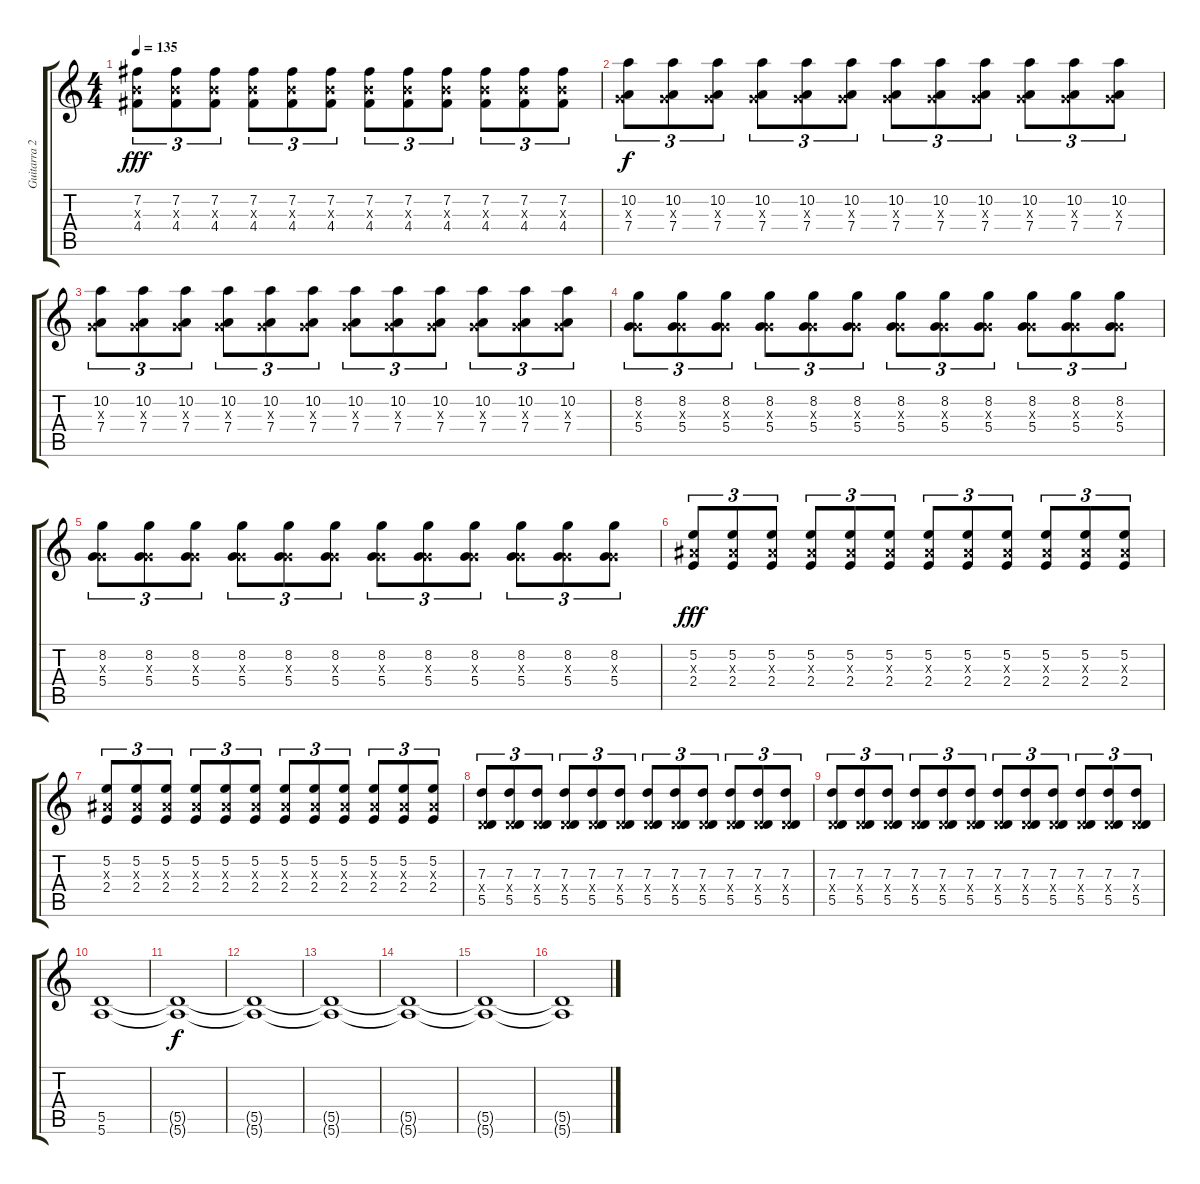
\track ("Guitarra 2" "Guitarra 2") {instrument distortionguitar}
\staff {score tabs}
\tuning (E4 B3 G3 D3 A2 E2) {hide}
\ts (4 4)
\tempo 135
\clef g2
\ks c
(7.2 4.3{x} 4.4).8{tu (3 2) dy fff} (7.2 4.3{x} 4.4).8{tu (3 2)} (7.2 4.3{x} 4.4).8{tu (3 2)} (7.2 4.3{x} 4.4).8{tu (3 2)} (7.2 4.3{x} 4.4).8{tu (3 2)} (7.2 4.3{x} 4.4).8{tu (3 2)} (7.2 4.3{x} 4.4).8{tu (3 2)} (7.2 4.3{x} 4.4).8{tu (3 2)} (7.2 4.3{x} 4.4).8{tu (3 2)} (7.2 4.3{x} 4.4).8{tu (3 2)} (7.2 4.3{x} 4.4).8{tu (3 2)} (7.2 4.3{x} 4.4).8{tu (3 2)} |
(10.2 0.3{x} 7.4).8{tu (3 2) dy f} (10.2 0.3{x} 7.4).8{tu (3 2)} (10.2 0.3{x} 7.4).8{tu (3 2)} (10.2 0.3{x} 7.4).8{tu (3 2)} (10.2 0.3{x} 7.4).8{tu (3 2)} (10.2 0.3{x} 7.4).8{tu (3 2)} (10.2 0.3{x} 7.4).8{tu (3 2)} (10.2 0.3{x} 7.4).8{tu (3 2)} (10.2 0.3{x} 7.4).8{tu (3 2)} (10.2 0.3{x} 7.4).8{tu (3 2)} (10.2 0.3{x} 7.4).8{tu (3 2)} (10.2 0.3{x} 7.4).8{tu (3 2)} |
(10.2 0.3{x} 7.4).8{tu (3 2)} (10.2 0.3{x} 7.4).8{tu (3 2)} (10.2 0.3{x} 7.4).8{tu (3 2)} (10.2 0.3{x} 7.4).8{tu (3 2)} (10.2 0.3{x} 7.4).8{tu (3 2)} (10.2 0.3{x} 7.4).8{tu (3 2)} (10.2 0.3{x} 7.4).8{tu (3 2)} (10.2 0.3{x} 7.4).8{tu (3 2)} (10.2 0.3{x} 7.4).8{tu (3 2)} (10.2 0.3{x} 7.4).8{tu (3 2)} (10.2 0.3{x} 7.4).8{tu (3 2)} (10.2 0.3{x} 7.4).8{tu (3 2)} |
(8.2 0.3{x} 5.4).8{tu (3 2)} (8.2 0.3{x} 5.4).8{tu (3 2)} (8.2 0.3{x} 5.4).8{tu (3 2)} (8.2 0.3{x} 5.4).8{tu (3 2)} (8.2 0.3{x} 5.4).8{tu (3 2)} (8.2 0.3{x} 5.4).8{tu (3 2)} (8.2 0.3{x} 5.4).8{tu (3 2)} (8.2 0.3{x} 5.4).8{tu (3 2)} (8.2 0.3{x} 5.4).8{tu (3 2)} (8.2 0.3{x} 5.4).8{tu (3 2)} (8.2 0.3{x} 5.4).8{tu (3 2)} (8.2 0.3{x} 5.4).8{tu (3 2)} |
(8.2 0.3{x} 5.4).8{tu (3 2)} (8.2 0.3{x} 5.4).8{tu (3 2)} (8.2 0.3{x} 5.4).8{tu (3 2)} (8.2 0.3{x} 5.4).8{tu (3 2)} (8.2 0.3{x} 5.4).8{tu (3 2)} (8.2 0.3{x} 5.4).8{tu (3 2)} (8.2 0.3{x} 5.4).8{tu (3 2)} (8.2 0.3{x} 5.4).8{tu (3 2)} (8.2 0.3{x} 5.4).8{tu (3 2)} (8.2 0.3{x} 5.4).8{tu (3 2)} (8.2 0.3{x} 5.4).8{tu (3 2)} (8.2 0.3{x} 5.4).8{tu (3 2)} |
(5.2 3.3{x} 2.4).8{tu (3 2) dy fff} (5.2 3.3{x} 2.4).8{tu (3 2)} (5.2 3.3{x} 2.4).8{tu (3 2)} (5.2 3.3{x} 2.4).8{tu (3 2)} (5.2 3.3{x} 2.4).8{tu (3 2)} (5.2 3.3{x} 2.4).8{tu (3 2)} (5.2 3.3{x} 2.4).8{tu (3 2)} (5.2 3.3{x} 2.4).8{tu (3 2)} (5.2 3.3{x} 2.4).8{tu (3 2)} (5.2 3.3{x} 2.4).8{tu (3 2)} (5.2 3.3{x} 2.4).8{tu (3 2)} (5.2 3.3{x} 2.4).8{tu (3 2)} |
(5.2 3.3{x} 2.4).8{tu (3 2)} (5.2 3.3{x} 2.4).8{tu (3 2)} (5.2 3.3{x} 2.4).8{tu (3 2)} (5.2 3.3{x} 2.4).8{tu (3 2)} (5.2 3.3{x} 2.4).8{tu (3 2)} (5.2 3.3{x} 2.4).8{tu (3 2)} (5.2 3.3{x} 2.4).8{tu (3 2)} (5.2 3.3{x} 2.4).8{tu (3 2)} (5.2 3.3{x} 2.4).8{tu (3 2)} (5.2 3.3{x} 2.4).8{tu (3 2)} (5.2 3.3{x} 2.4).8{tu (3 2)} (5.2 3.3{x} 2.4).8{tu (3 2)} |
(7.3 0.4{x} 5.5).8{tu (3 2)} (7.3 0.4{x} 5.5).8{tu (3 2)} (7.3 0.4{x} 5.5).8{tu (3 2)} (7.3 0.4{x} 5.5).8{tu (3 2)} (7.3 0.4{x} 5.5).8{tu (3 2)} (7.3 0.4{x} 5.5).8{tu (3 2)} (7.3 0.4{x} 5.5).8{tu (3 2)} (7.3 0.4{x} 5.5).8{tu (3 2)} (7.3 0.4{x} 5.5).8{tu (3 2)} (7.3 0.4{x} 5.5).8{tu (3 2)} (7.3 0.4{x} 5.5).8{tu (3 2)} (7.3 0.4{x} 5.5).8{tu (3 2)} |
(7.3 0.4{x} 5.5).8{tu (3 2)} (7.3 0.4{x} 5.5).8{tu (3 2)} (7.3 0.4{x} 5.5).8{tu (3 2)} (7.3 0.4{x} 5.5).8{tu (3 2)} (7.3 0.4{x} 5.5).8{tu (3 2)} (7.3 0.4{x} 5.5).8{tu (3 2)} (7.3 0.4{x} 5.5).8{tu (3 2)} (7.3 0.4{x} 5.5).8{tu (3 2)} (7.3 0.4{x} 5.5).8{tu (3 2)} (7.3 0.4{x} 5.5).8{tu (3 2)} (7.3 0.4{x} 5.5).8{tu (3 2)} (7.3 0.4{x} 5.5).8{tu (3 2)} |
(5.5 5.6).1 |
(5.5{t} 5.6{t}).1{dy f} |
(5.5{t} 5.6{t}).1 |
(5.5{t} 5.6{t}).1 |
(5.5{t} 5.6{t}).1 |
(5.5{t} 5.6{t}).1 |
(5.5{t} 5.6{t}).1
